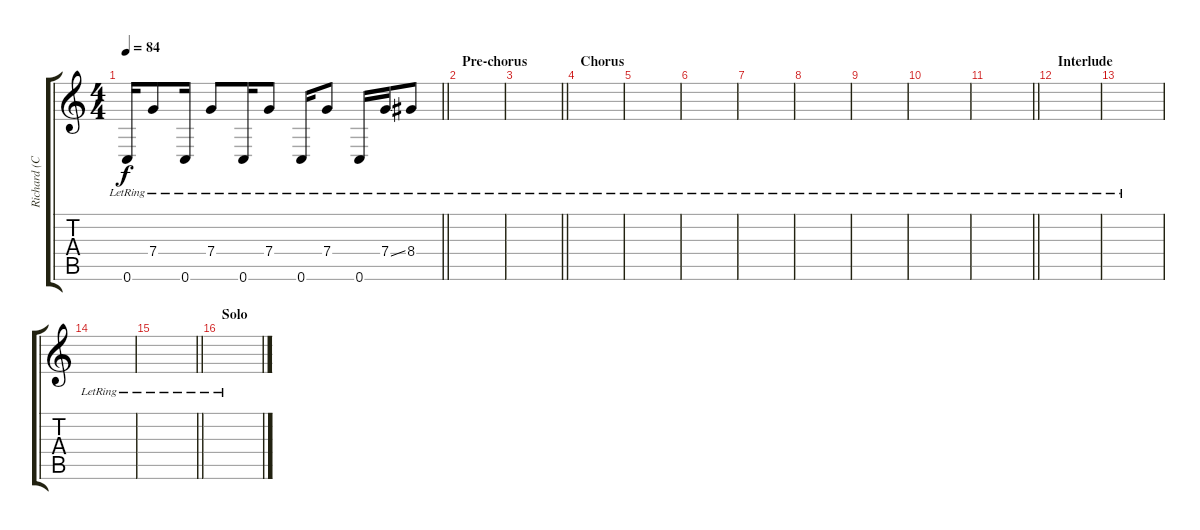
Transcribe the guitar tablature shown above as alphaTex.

\track ("Richard (Clean guitar)" "Richard (C") {instrument electricguitarmuted}
\staff {score tabs}
\tuning (D4 A3 F3 C3 G2 C2) {hide}
\ts (4 4)
\tempo 84
\clef g2
\barLineRight lightlight
\ks c
0.6{lr}.16{dy f} 7.4{lr}.8 0.6{lr}.16 7.4{lr}.8 0.6{lr}.16 7.4{lr}.8 0.6{lr}.16 7.4{lr}.8 0.6{lr}.16 7.4{ss lr}.16 8.4{lr}.8 |
\section ("" "Pre-chorus")
|
\barLineRight lightlight
|
\section ("" "Chorus")
|
|
|
|
|
|
|
\barLineRight lightlight
|
\section ("" "Interlude")
|
|
|
\barLineRight lightlight
|
\section ("" "Solo")
